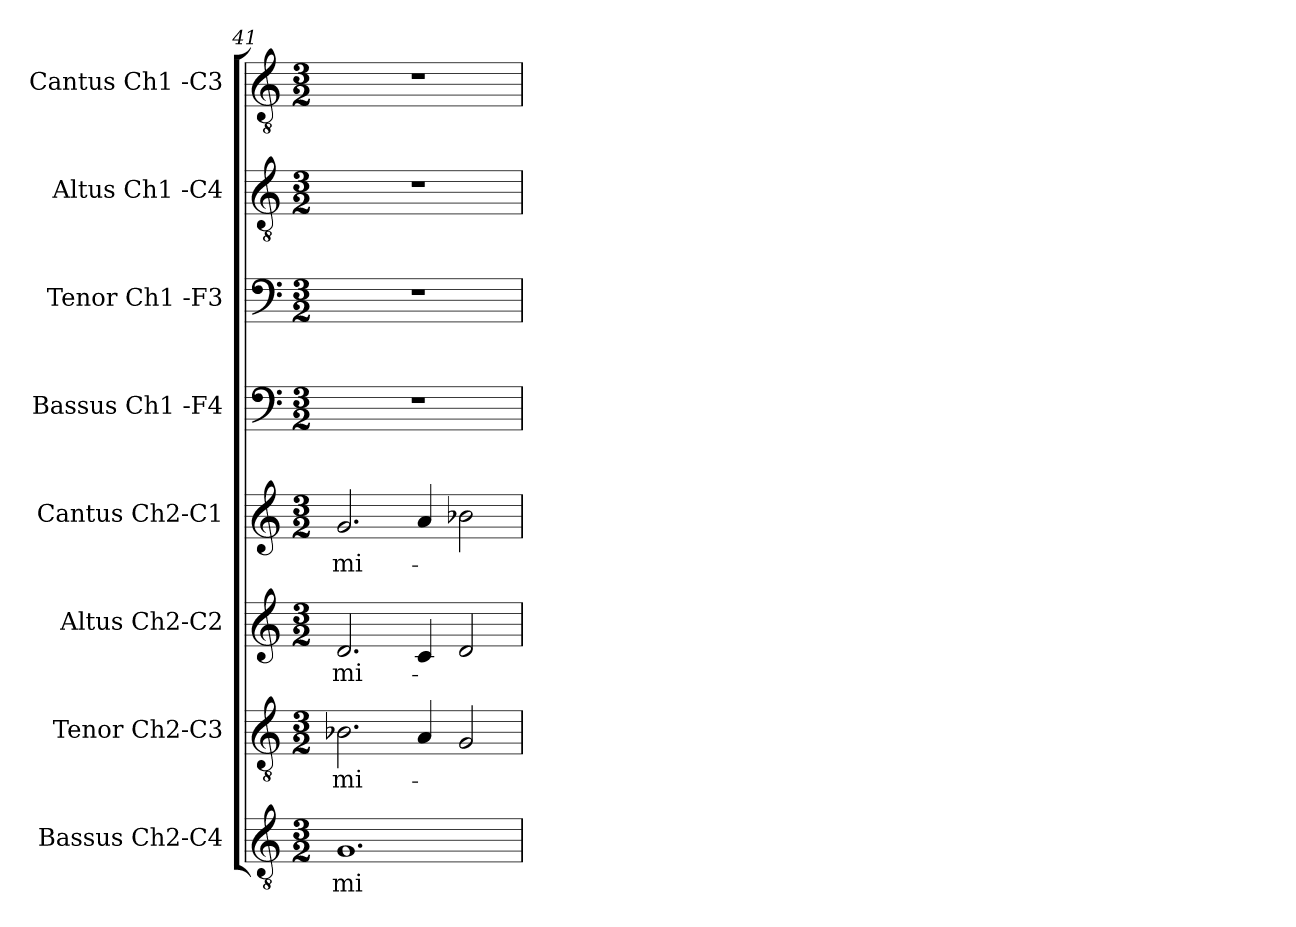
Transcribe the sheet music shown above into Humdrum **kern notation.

**kern	**text	**kern	**text	**kern	**text	**kern	**text	**kern	**kern	**kern	**kern
*part8	*part8	*part7	*part7	*part6	*part6	*part5	*part5	*part4	*part3	*part2	*part1
*staff8	*staff8	*staff7	*staff7	*staff6	*staff6	*staff5	*staff5	*staff4	*staff3	*staff2	*staff1
*I"Bassus Ch2-C4	*	*I"Tenor Ch2-C3	*	*I"Altus Ch2-C2	*	*I"Cantus Ch2-C1	*	*I"Bassus Ch1 -F4	*I"Tenor Ch1 -F3	*I"Altus Ch1 -C4	*I"Cantus Ch1 -C3
*I'B2	*	*I'T2	*	*I'A2	*	*I'C2	*	*I'B1	*I'T1	*I'A1	*I'C1
!!LO:PB:g=z
*clefGv2	*	*clefGv2	*	*clefG2	*	*clefG2	*	*clefF4	*clefF4	*clefGv2	*clefGv2
*k[]	*	*k[]	*	*k[]	*	*k[]	*	*k[]	*k[]	*k[]	*k[]
*M3/2	*	*M3/2	*	*M3/2	*	*M3/2	*	*M3/2	*M3/2	*M3/2	*M3/2
=41	=41	=41	=41	=41	=41	=41	=41	=41	=41	=41	=41
!	!LO:LY:b	!	!LO:LY:b	!	!LO:LY:b	!	!LO:LY:b	!	!	!	!
1.G	mi-	2.B-X\	mi-	2.d/	mi-	2.g/	mi-	1.r	1.r	1.r	1.r
.	.	4A/	.	4c/	.	4a/	.	.	.	.	.
.	.	2G/	.	2d/	.	2b-X\	.	.	.	.	.
=	=	=	=	=	=	=	=	=	=	=	=
*-	*-	*-	*-	*-	*-	*-	*-	*-	*-	*-	*-
